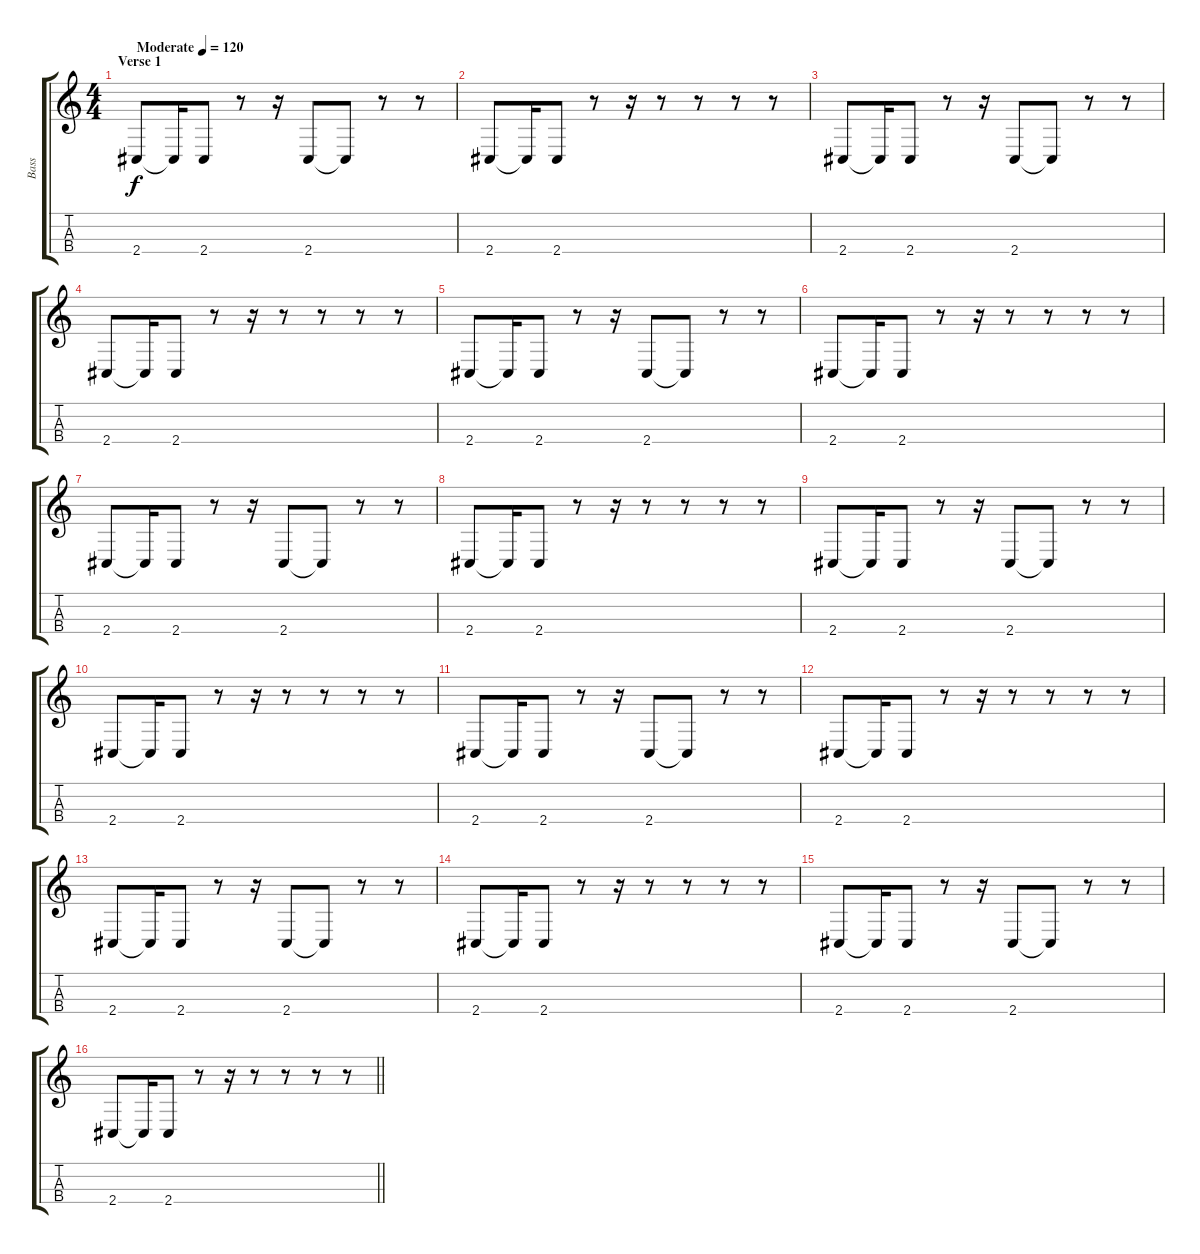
\track ("Bass" "Bass") {instrument electricbassfinger}
\staff {score tabs}
\tuning (E3 B2 Gb2 B1) {hide}
\ts (4 4)
\section ("" "Verse 1")
\tempo (120 "Moderate")
\clef g2
\ks c
2.4.8{dy f instrument electricbassfinger} 2.4{t}.16 2.4.8 r.8 r.16 2.4.8 2.4{t}.8 r.8 r.8 |
2.4.8 2.4{t}.16 2.4.8 r.8 r.16 r.8 r.8 r.8 r.8 |
2.4.8 2.4{t}.16 2.4.8 r.8 r.16 2.4.8 2.4{t}.8 r.8 r.8 |
2.4.8 2.4{t}.16 2.4.8 r.8 r.16 r.8 r.8 r.8 r.8 |
2.4.8 2.4{t}.16 2.4.8 r.8 r.16 2.4.8 2.4{t}.8 r.8 r.8 |
2.4.8 2.4{t}.16 2.4.8 r.8 r.16 r.8 r.8 r.8 r.8 |
2.4.8 2.4{t}.16 2.4.8 r.8 r.16 2.4.8 2.4{t}.8 r.8 r.8 |
2.4.8 2.4{t}.16 2.4.8 r.8 r.16 r.8 r.8 r.8 r.8 |
2.4.8 2.4{t}.16 2.4.8 r.8 r.16 2.4.8 2.4{t}.8 r.8 r.8 |
2.4.8 2.4{t}.16 2.4.8 r.8 r.16 r.8 r.8 r.8 r.8 |
2.4.8 2.4{t}.16 2.4.8 r.8 r.16 2.4.8 2.4{t}.8 r.8 r.8 |
2.4.8 2.4{t}.16 2.4.8 r.8 r.16 r.8 r.8 r.8 r.8 |
2.4.8 2.4{t}.16 2.4.8 r.8 r.16 2.4.8 2.4{t}.8 r.8 r.8 |
2.4.8 2.4{t}.16 2.4.8 r.8 r.16 r.8 r.8 r.8 r.8 |
2.4.8 2.4{t}.16 2.4.8 r.8 r.16 2.4.8 2.4{t}.8 r.8 r.8 |
\barLineRight lightlight
2.4.8 2.4{t}.16 2.4.8 r.8 r.16 r.8 r.8 r.8 r.8
